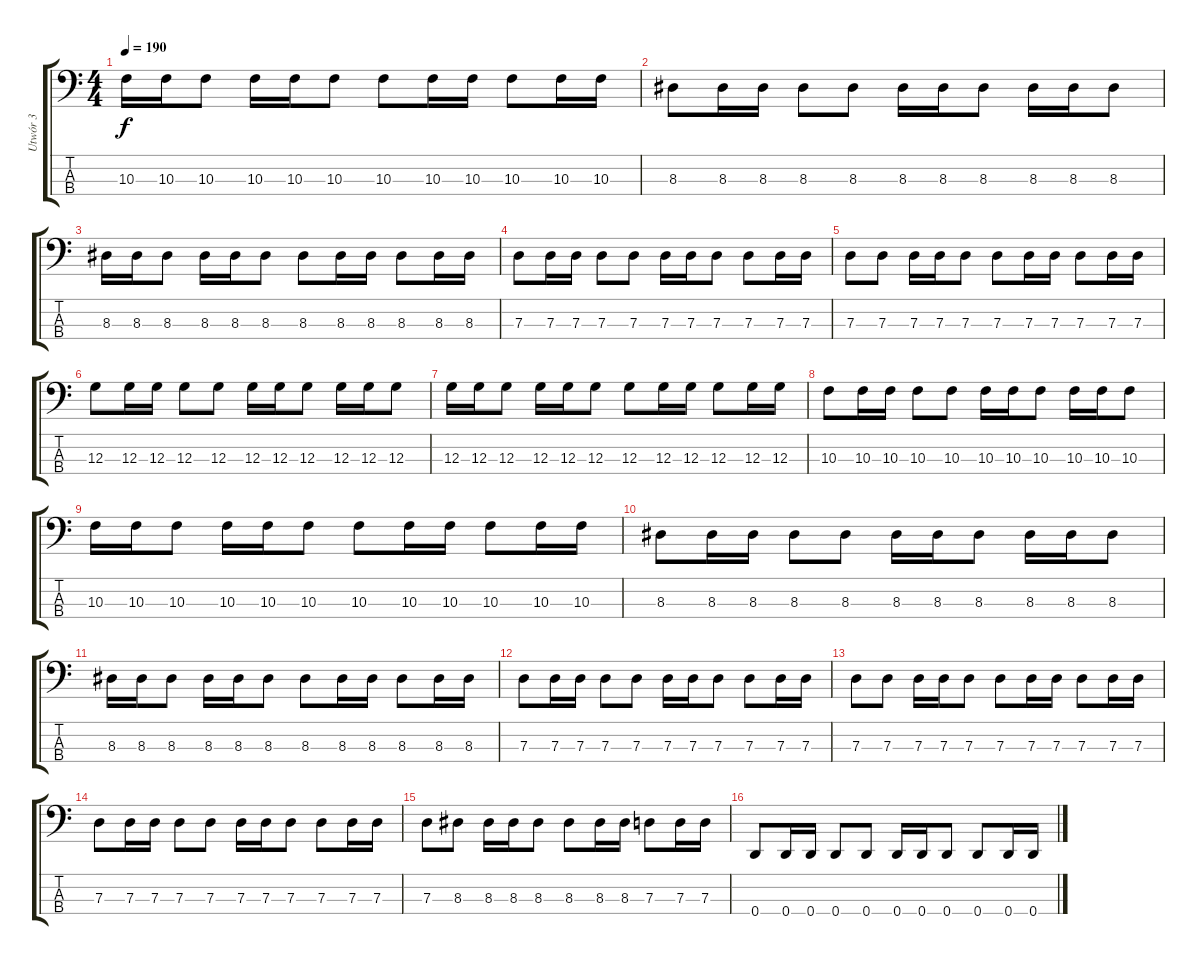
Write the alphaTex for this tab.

\track ("Utwór 3" "Utwór 3") {instrument electricbassfinger}
\staff {score tabs}
\tuning (F2 C2 G1 D1) {hide}
\ts (4 4)
\tempo 190
\clef f4
\ks c
10.3.16{dy f} 10.3.16 10.3.8 10.3.16 10.3.16 10.3.8 10.3.8 10.3.16 10.3.16 10.3.8 10.3.16 10.3.16 |
8.3.8 8.3.16 8.3.16 8.3.8 8.3.8 8.3.16 8.3.16 8.3.8 8.3.16 8.3.16 8.3.8 |
8.3.16 8.3.16 8.3.8 8.3.16 8.3.16 8.3.8 8.3.8 8.3.16 8.3.16 8.3.8 8.3.16 8.3.16 |
7.3.8 7.3.16 7.3.16 7.3.8 7.3.8 7.3.16 7.3.16 7.3.8 7.3.8 7.3.16 7.3.16 |
7.3.8 7.3.8 7.3.16 7.3.16 7.3.8 7.3.8 7.3.16 7.3.16 7.3.8 7.3.16 7.3.16 |
12.3.8 12.3.16 12.3.16 12.3.8 12.3.8 12.3.16 12.3.16 12.3.8 12.3.16 12.3.16 12.3.8 |
12.3.16 12.3.16 12.3.8 12.3.16 12.3.16 12.3.8 12.3.8 12.3.16 12.3.16 12.3.8 12.3.16 12.3.16 |
10.3.8 10.3.16 10.3.16 10.3.8 10.3.8 10.3.16 10.3.16 10.3.8 10.3.16 10.3.16 10.3.8 |
10.3.16 10.3.16 10.3.8 10.3.16 10.3.16 10.3.8 10.3.8 10.3.16 10.3.16 10.3.8 10.3.16 10.3.16 |
8.3.8 8.3.16 8.3.16 8.3.8 8.3.8 8.3.16 8.3.16 8.3.8 8.3.16 8.3.16 8.3.8 |
8.3.16 8.3.16 8.3.8 8.3.16 8.3.16 8.3.8 8.3.8 8.3.16 8.3.16 8.3.8 8.3.16 8.3.16 |
7.3.8 7.3.16 7.3.16 7.3.8 7.3.8 7.3.16 7.3.16 7.3.8 7.3.8 7.3.16 7.3.16 |
7.3.8 7.3.8 7.3.16 7.3.16 7.3.8 7.3.8 7.3.16 7.3.16 7.3.8 7.3.16 7.3.16 |
7.3.8 7.3.16 7.3.16 7.3.8 7.3.8 7.3.16 7.3.16 7.3.8 7.3.8 7.3.16 7.3.16 |
7.3.8 8.3.8 8.3.16 8.3.16 8.3.8 8.3.8 8.3.16 8.3.16 7.3.8 7.3.16 7.3.16 |
0.4.8 0.4.16 0.4.16 0.4.8 0.4.8 0.4.16 0.4.16 0.4.8 0.4.8 0.4.16 0.4.16
